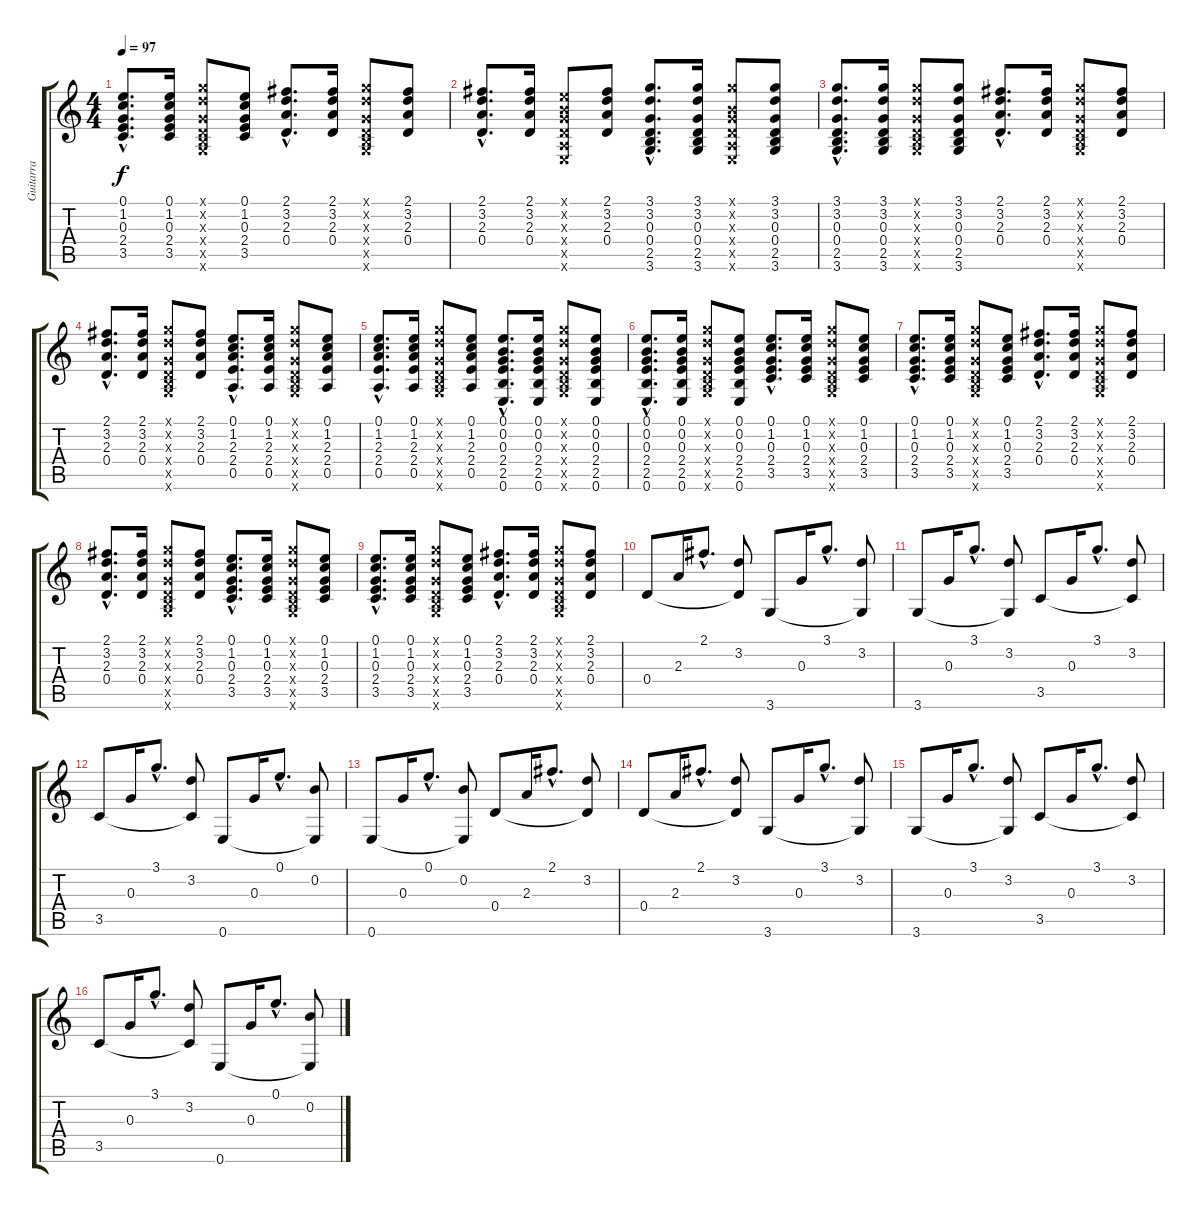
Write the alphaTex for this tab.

\track ("Guitarra" "Guitarra") {instrument acousticguitarsteel}
\staff {score tabs}
\tuning (E4 B3 G3 D3 A2 E2) {hide}
\ts (4 4)
\tempo 97
\clef g2
\ks c
(0.1{hac} 1.2{hac} 0.3{hac} 2.4{hac} 3.5{hac}).8{d dy f} (0.1 1.2 0.3 2.4 3.5).16 (3.1{x} 3.2{x} 0.3{x} 0.4{x} 2.5{x} 3.6{x}).8 (0.1 1.2 0.3 2.4 3.5).8 (2.1{hac} 3.2{hac} 2.3{hac} 0.4{hac}).8{d} (2.1 3.2 2.3 0.4).16 (3.1{x} 3.2{x} 0.3{x} 0.4{x} 2.5{x} 3.6{x}).8 (2.1 3.2 2.3 0.4).8 |
(2.1{hac} 3.2{hac} 2.3{hac} 0.4{hac}).8{d} (2.1 3.2 2.3 0.4).16 (0.1{x} 0.2{x} 0.3{x} 0.4{x} 0.5{x} 0.6{x}).8 (2.1 3.2 2.3 0.4).8 (3.1{hac} 3.2{hac} 0.3{hac} 0.4{hac} 2.5{hac} 3.6{hac}).8{d volume 11} (3.1 3.2 0.3 0.4 2.5 3.6).16 (3.1{x} 0.2{x} 0.3{x} 0.4{x} 0.5{x} 0.6{x}).8 (3.1 3.2 0.3 0.4 2.5 3.6).8 |
(3.1{hac} 3.2{hac} 0.3{hac} 0.4{hac} 2.5{hac} 3.6{hac}).8{d} (3.1 3.2 0.3 0.4 2.5 3.6).16 (3.1{x} 3.2{x} 0.3{x} 0.4{x} 2.5{x} 3.6{x}).8 (3.1 3.2 0.3 0.4 2.5 3.6).8 (2.1{hac} 3.2{hac} 2.3{hac} 0.4{hac}).8{d} (2.1 3.2 2.3 0.4).16 (3.1{x} 3.2{x} 0.3{x} 0.4{x} 2.5{x} 3.6{x}).8 (2.1 3.2 2.3 0.4).8 |
(2.1{hac} 3.2{hac} 2.3{hac} 0.4{hac}).8{d} (2.1 3.2 2.3 0.4).16 (3.1{x} 3.2{x} 0.3{x} 0.4{x} 2.5{x} 3.6{x}).8 (2.1 3.2 2.3 0.4).8 (0.1{hac} 1.2{hac} 2.3{hac} 2.4{hac} 0.5{hac}).8{d} (0.1 1.2 2.3 2.4 0.5).16 (3.1{x} 3.2{x} 0.3{x} 0.4{x} 2.5{x} 3.6{x}).8 (0.1 1.2 2.3 2.4 0.5).8 |
(0.1{hac} 1.2{hac} 2.3{hac} 2.4{hac} 0.5{hac}).8{d} (0.1 1.2 2.3 2.4 0.5).16 (3.1{x} 3.2{x} 0.3{x} 0.4{x} 2.5{x} 3.6{x}).8 (0.1 1.2 2.3 2.4 0.5).8 (0.1{hac} 0.2{hac} 0.3{hac} 2.4{hac} 2.5{hac} 0.6{hac}).8{d} (0.1 0.2 0.3 2.4 2.5 0.6).16 (3.1{x} 3.2{x} 0.3{x} 0.4{x} 2.5{x} 3.6{x}).8 (0.1 0.2 0.3 2.4 2.5 0.6).8 |
(0.1{hac} 0.2{hac} 0.3{hac} 2.4{hac} 2.5{hac} 0.6{hac}).8{d} (0.1 0.2 0.3 2.4 2.5 0.6).16 (3.1{x} 3.2{x} 0.3{x} 0.4{x} 2.5{x} 3.6{x}).8 (0.1 0.2 0.3 2.4 2.5 0.6).8 (0.1{hac} 1.2{hac} 0.3{hac} 2.4{hac} 3.5{hac}).8{d} (0.1 1.2 0.3 2.4 3.5).16 (3.1{x} 3.2{x} 0.3{x} 0.4{x} 2.5{x} 3.6{x}).8 (0.1 1.2 0.3 2.4 3.5).8 |
(0.1{hac} 1.2{hac} 0.3{hac} 2.4{hac} 3.5{hac}).8{d} (0.1 1.2 0.3 2.4 3.5).16 (3.1{x} 3.2{x} 0.3{x} 0.4{x} 2.5{x} 3.6{x}).8 (0.1 1.2 0.3 2.4 3.5).8 (2.1{hac} 3.2{hac} 2.3{hac} 0.4{hac}).8{d} (2.1 3.2 2.3 0.4).16 (3.1{x} 3.2{x} 0.3{x} 0.4{x} 2.5{x} 3.6{x}).8 (2.1 3.2 2.3 0.4).8 |
(2.1{hac} 3.2{hac} 2.3{hac} 0.4{hac}).8{d} (2.1 3.2 2.3 0.4).16 (3.1{x} 3.2{x} 0.3{x} 0.4{x} 2.5{x} 3.6{x}).8 (2.1 3.2 2.3 0.4).8 (0.1{hac} 1.2{hac} 0.3{hac} 2.4{hac} 3.5{hac}).8{d} (0.1 1.2 0.3 2.4 3.5).16 (3.1{x} 3.2{x} 0.3{x} 0.4{x} 2.5{x} 3.6{x}).8 (0.1 1.2 0.3 2.4 3.5).8 |
(0.1{hac} 1.2{hac} 0.3{hac} 2.4{hac} 3.5{hac}).8{d} (0.1 1.2 0.3 2.4 3.5).16 (3.1{x} 3.2{x} 0.3{x} 0.4{x} 2.5{x} 3.6{x}).8 (0.1 1.2 0.3 2.4 3.5).8 (2.1{hac} 3.2{hac} 2.3{hac} 0.4{hac}).8{d} (2.1 3.2 2.3 0.4).16 (3.1{x} 3.2{x} 0.3{x} 0.4{x} 2.5{x} 3.6{x}).8 (2.1 3.2 2.3 0.4).8 |
0.4.8 2.3.16 2.1{hac}.8{d} (3.2 0.4{t}).8 3.6.8 0.3.16 3.1{hac}.8{d} (3.2 3.6{t}).8 |
3.6.8 0.3.16 3.1{hac}.8{d} (3.2 3.6{t}).8 3.5.8 0.3.16 3.1{hac}.8{d} (3.2 3.5{t}).8 |
3.5.8 0.3.16 3.1{hac}.8{d} (3.2 3.5{t}).8 0.6.8 0.3.16 0.1{hac}.8{d} (0.2 0.6{t}).8 |
0.6.8 0.3.16 0.1{hac}.8{d} (0.2 0.6{t}).8 0.4.8 2.3.16 2.1{hac}.8{d} (3.2 0.4{t}).8 |
0.4.8 2.3.16 2.1{hac}.8{d} (3.2 0.4{t}).8 3.6.8 0.3.16 3.1{hac}.8{d} (3.2 3.6{t}).8 |
3.6.8 0.3.16 3.1{hac}.8{d} (3.2 3.6{t}).8 3.5.8 0.3.16 3.1{hac}.8{d} (3.2 3.5{t}).8 |
3.5.8 0.3.16 3.1{hac}.8{d} (3.2 3.5{t}).8 0.6.8 0.3.16 0.1{hac}.8{d} (0.2 0.6{t}).8
